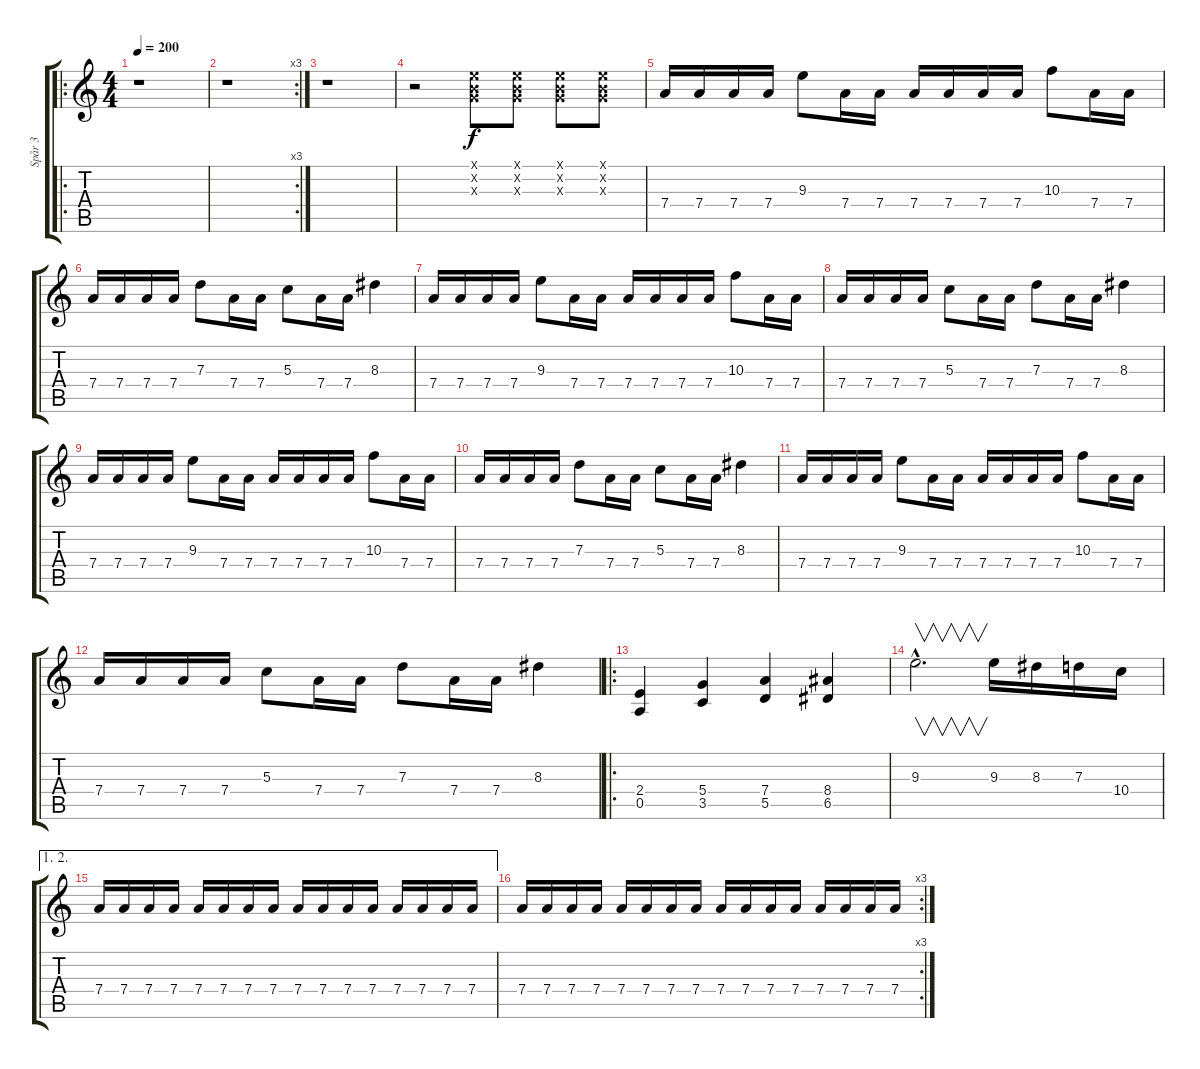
\track ("Spår 3" "Spår 3") {instrument distortionguitar}
\staff {score tabs}
\tuning (E4 B3 G3 D3 A2 E2) {hide}
\ro
\ts (4 4)
\tempo 200
\clef g2
\ks c
r.1{dy f instrument distortionguitar} |
\rc 3
r.1 |
r.1 |
r.2 (0.1{x} 0.2{x} 0.3{x}).8 (0.1{x} 0.2{x} 0.3{x}).8 (0.1{x} 0.2{x} 0.3{x}).8 (0.1{x} 0.2{x} 0.3{x}).8 |
7.4.16 7.4.16 7.4.16 7.4.16 9.3.8 7.4.16 7.4.16 7.4.16 7.4.16 7.4.16 7.4.16 10.3.8 7.4.16 7.4.16 |
7.4.16 7.4.16 7.4.16 7.4.16 7.3.8 7.4.16 7.4.16 5.3.8 7.4.16 7.4.16 8.3.4 |
7.4.16 7.4.16 7.4.16 7.4.16 9.3.8 7.4.16 7.4.16 7.4.16 7.4.16 7.4.16 7.4.16 10.3.8 7.4.16 7.4.16 |
7.4.16 7.4.16 7.4.16 7.4.16 5.3.8 7.4.16 7.4.16 7.3.8 7.4.16 7.4.16 8.3.4 |
7.4.16 7.4.16 7.4.16 7.4.16 9.3.8 7.4.16 7.4.16 7.4.16 7.4.16 7.4.16 7.4.16 10.3.8 7.4.16 7.4.16 |
7.4.16 7.4.16 7.4.16 7.4.16 7.3.8 7.4.16 7.4.16 5.3.8 7.4.16 7.4.16 8.3.4 |
7.4.16 7.4.16 7.4.16 7.4.16 9.3.8 7.4.16 7.4.16 7.4.16 7.4.16 7.4.16 7.4.16 10.3.8 7.4.16 7.4.16 |
7.4.16 7.4.16 7.4.16 7.4.16 5.3.8 7.4.16 7.4.16 7.3.8 7.4.16 7.4.16 8.3.4 |
\ro
(2.4 0.5).4{volume 13} (5.4 3.5).4 (7.4 5.5).4 (8.4 6.5).4 |
9.3{hac}.2{v d volume 16} 9.3.16 8.3.16 7.3.16 10.4.16 |
\ae (1 2)
7.4.16 7.4.16 7.4.16 7.4.16 7.4.16 7.4.16 7.4.16 7.4.16 7.4.16 7.4.16 7.4.16 7.4.16 7.4.16 7.4.16 7.4.16 7.4.16 |
\rc 3
7.4.16 7.4.16 7.4.16 7.4.16 7.4.16 7.4.16 7.4.16 7.4.16 7.4.16 7.4.16 7.4.16 7.4.16 7.4.16 7.4.16 7.4.16 7.4.16
